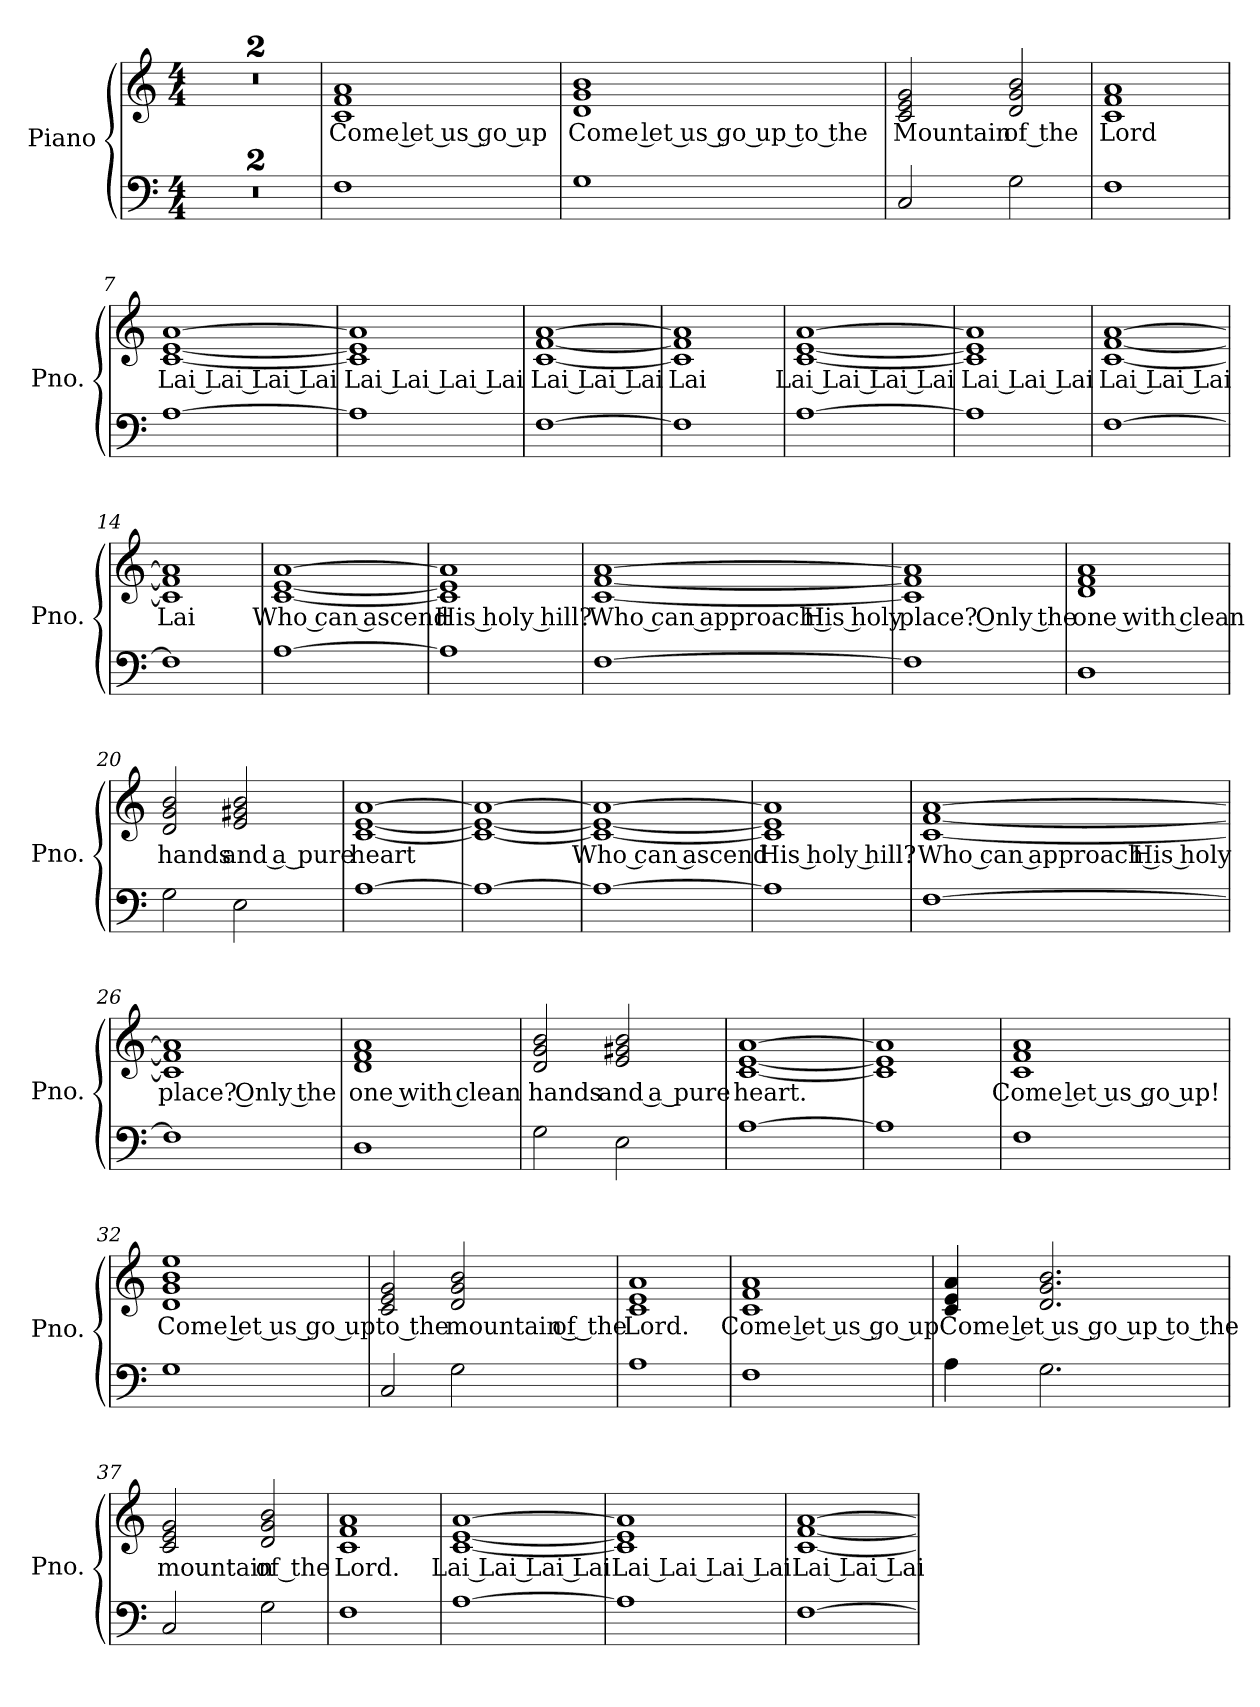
**kern	**kern	**text
*part2	*part1	*part1
*staff2	*staff1	*staff1
*I"Piano	*I"Piano	*
*I'Pno.	*I'Pno.	*
*clefF4	*clefG2	*
*k[]	*k[]	*
*M4/4	*M4/4	*
*MM120	*MM120	*
=1	=1	=1
1r	1r	.
=2	=2	=2
1r	1r	.
=3	=3	=3
!	!	!LO:LY:b
1F	1c 1f 1a	Come let us go up
=4	=4	=4
!	!	!LO:LY:b
1G	1d 1g 1b	Come let us go up to the
=5	=5	=5
!	!	!LO:LY:b
2C/	2c/ 2e/ 2g/	Mountain
!	!	!LO:LY:b
2G\	2d/ 2g/ 2b/	of the
=6	=6	=6
!	!	!LO:LY:b
1F	1c 1f 1a	Lord
=7	=7	=7
!	!	!LO:LY:b
[1A	[1c [1e [1a	Lai Lai Lai Lai
!!LO:LB:g=z
=8	=8	=8
!	!	!LO:LY:b
1A]	1c] 1e] 1a]	Lai Lai Lai Lai
=9	=9	=9
!	!	!LO:LY:b
[1F	[1c [1f [1a	Lai Lai Lai
=10	=10	=10
!	!	!LO:LY:b
1F]	1c] 1f] 1a]	Lai
=11	=11	=11
!	!	!LO:LY:b
[1A	[1c [1e [1a	Lai Lai Lai Lai
=12	=12	=12
!	!	!LO:LY:b
1A]	1c] 1e] 1a]	Lai Lai Lai
=13	=13	=13
!	!	!LO:LY:b
[1F	[1c [1f [1a	Lai Lai Lai
=14	=14	=14
!	!	!LO:LY:b
1F]	1c] 1f] 1a]	Lai
=15	=15	=15
!	!	!LO:LY:b
[1A	[1c [1e [1a	Who can ascend
!!LO:LB:g=z
=16	=16	=16
!	!	!LO:LY:b
1A]	1c] 1e] 1a]	His holy hill?
=17	=17	=17
!	!	!LO:LY:b
[1F	[1c [1f [1a	Who can approach His holy
=18	=18	=18
!	!	!LO:LY:b
1F]	1c] 1f] 1a]	place? Only the
=19	=19	=19
!	!	!LO:LY:b
1D	1d 1f 1a	one with clean
=20	=20	=20
!	!	!LO:LY:b
2G\	2d/ 2g/ 2b/	hands
!	!	!LO:LY:b
2E\	2e/ 2g#X/ 2b/	and a pure
=21	=21	=21
!	!	!LO:LY:b
[1A	[1c [1e [1a	heart
!!LO:LB:g=z
=22	=22	=22
1A_	1c_ 1e_ 1a_	.
=23	=23	=23
!	!	!LO:LY:b
1A_	1c_ 1e_ 1a_	Who can ascend
=24	=24	=24
!	!	!LO:LY:b
1A]	1c] 1e] 1a]	His holy hill?
=25	=25	=25
!	!	!LO:LY:b
[1F	[1c [1f [1a	Who can approach His holy
=26	=26	=26
!	!	!LO:LY:b
1F]	1c] 1f] 1a]	place? Only the
!!LO:LB:g=z
=27	=27	=27
!	!	!LO:LY:b
1D	1d 1f 1a	one with clean
=28	=28	=28
!	!	!LO:LY:b
2G\	2d/ 2g/ 2b/	hands
!	!	!LO:LY:b
2E\	2e/ 2g#X/ 2b/	and a pure
=29	=29	=29
!	!	!LO:LY:b
[1A	[1c [1e [1a	heart.
=30	=30	=30
1A]	1c] 1e] 1a]	.
=31	=31	=31
!	!	!LO:LY:b
1F	1c 1f 1a	Come let us go up!
=32	=32	=32
!	!	!LO:LY:b
1G	1d 1g 1b 1ee	Come let us go up
!!LO:PB:g=z
=33	=33	=33
!	!	!LO:LY:b
2C/	2c/ 2e/ 2g/	to the
!	!	!LO:LY:b
2G\	2d/ 2g/ 2b/	mountain of the
=34	=34	=34
!	!	!LO:LY:b
1A	1c 1e 1a	Lord.
=35	=35	=35
!	!	!LO:LY:b
1F	1c 1f 1a	Come let us go up
=36	=36	=36
!	!	!LO:LY:b
4A\	4c/ 4e/ 4a/	Come let us go up to the
2.G\	2.d/ 2.g/ 2.b/	.
=37	=37	=37
!	!	!LO:LY:b
2C/	2c/ 2e/ 2g/	mountain
!	!	!LO:LY:b
2G\	2d/ 2g/ 2b/	of the
=38	=38	=38
!	!	!LO:LY:b
1F	1c 1f 1a	Lord.
!!LO:LB:g=z
=39	=39	=39
!	!	!LO:LY:b
[1A	[1c [1e [1a	Lai Lai Lai Lai
=40	=40	=40
!	!	!LO:LY:b
1A]	1c] 1e] 1a]	Lai Lai Lai Lai
=41	=41	=41
!	!	!LO:LY:b
[1F	[1c [1f [1a	Lai Lai Lai
=	=	=
*-	*-	*-
